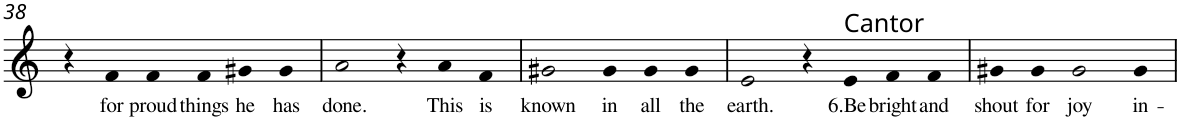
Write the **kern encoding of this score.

**kern	**text
*part1	*part1
*staff1	*staff1
*I"Voice	*
!!LO:PB:g=z
*clefG2	*
*k[]	*
*M6/4	*
=38	=38
4r	.
!	!LO:LY:b
4f	for
!	!LO:LY:b
4f	proud
!	!LO:LY:b
4f	things
!	!LO:LY:b
4g#X	he
!	!LO:LY:b
4g#	has
=39	=39
!	!LO:LY:b
2a	done.
4r	.
!	!LO:LY:b
4a	This
!	!LO:LY:b
4f	is
=40	=40
!	!LO:LY:b
2g#X	known
!	!LO:LY:b
4g#	in
!	!LO:LY:b
4g#	all
!	!LO:LY:b
4g#	the
=41	=41
!	!LO:LY:b
2e	earth.
4r	.
!LO:TX:a:t=Cantor	!
!	!LO:LY:b
4e	6.Be
!	!LO:LY:b
4f	bright
!	!LO:LY:b
4f	and
=42	=42
!	!LO:LY:b
4g#X	shout
!	!LO:LY:b
4g#	for
!	!LO:LY:b
2g#	joy
!	!LO:LY:b
4g#	in-
=	=
*-	*-
